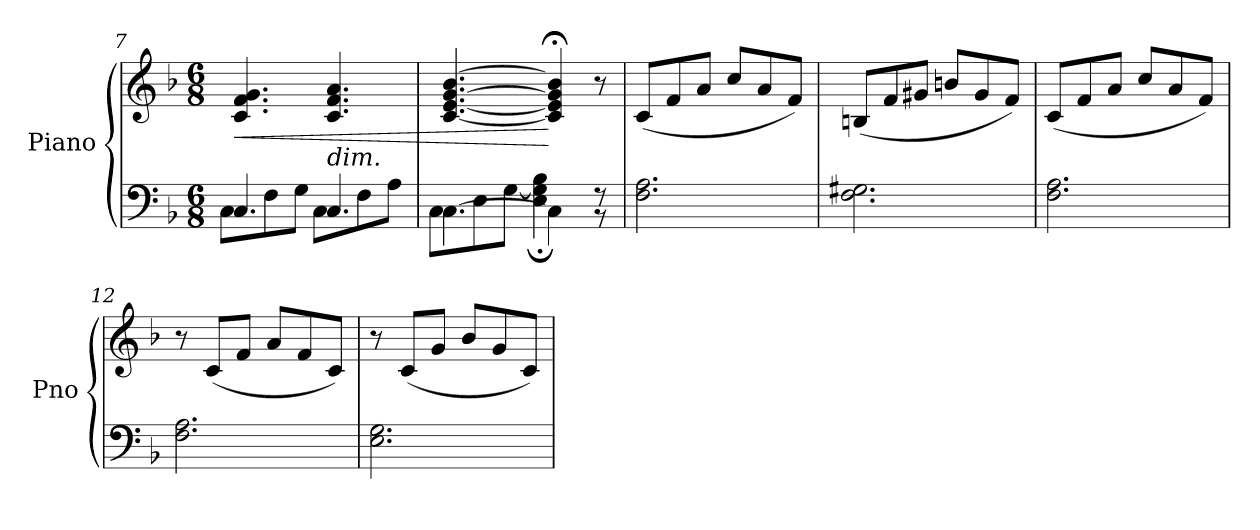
**kern	**kern	**dynam
*part1	*part1	*part1
*staff2	*staff1	*staff1/2
*I"Piano	*	*
*I'Pno	*	*
*clefF4	*clefG2	*
*k[b-]	*k[b-]	*
*M6/8	*M6/8	*
=7	=7	=7
*^	*	*
!	!	!	!LO:HP:b
4.C/	8C\L	4.c/ 4.f/ 4.g/	<
.	8F\	.	.
.	8G\J	.	.
!	!	!LO:TX:b:i:t=dim.	!
4.C/	8C\L	4.c/ 4.f/ 4.a/	.
.	8F\	.	.
.	8A\J	.	.
=8	=8	=8	=8
[4.C\	8C\L	[4.c/ [4.e/ [4.g/ [4.b-/	.
.	8E\	.	.
.	[8G\J	.	.
4C\]	4E\; 4G\]; 4B-\;	4c/];< 4e/];< 4g/];< 4b-/];<	[
8r	8r	8r	.
*v	*v	*	*
=9	=9	=9
2.F\ 2.A\	(<8c/L	.
.	8f/	.
.	8a/J	.
.	8cc/L	.
.	8a/	.
.	8f/J)	.
!!LO:LB:g=z
=10	=10	=10
2.F\ 2.G#X\	(<8Bn/L	.
.	8f/	.
.	8g#X/J	.
.	8bn/L	.
.	8g#/	.
.	8f/J)	.
=11	=11	=11
2.F\ 2.A\	(<8c/L	.
.	8f/	.
.	8a/J	.
.	8cc/L	.
.	8a/	.
.	8f/J)	.
=12	=12	=12
2.F\ 2.A\	8r	.
.	(<8c/L	.
.	8f/J	.
.	8a/L	.
.	8f/	.
.	8c/J)	.
=13	=13	=13
2.E\ 2.G\	8r	.
.	(<8c/L	.
.	8g/J	.
.	8b-/L	.
.	8g/	.
.	8c/J)	.
=	=	=
*-	*-	*-
